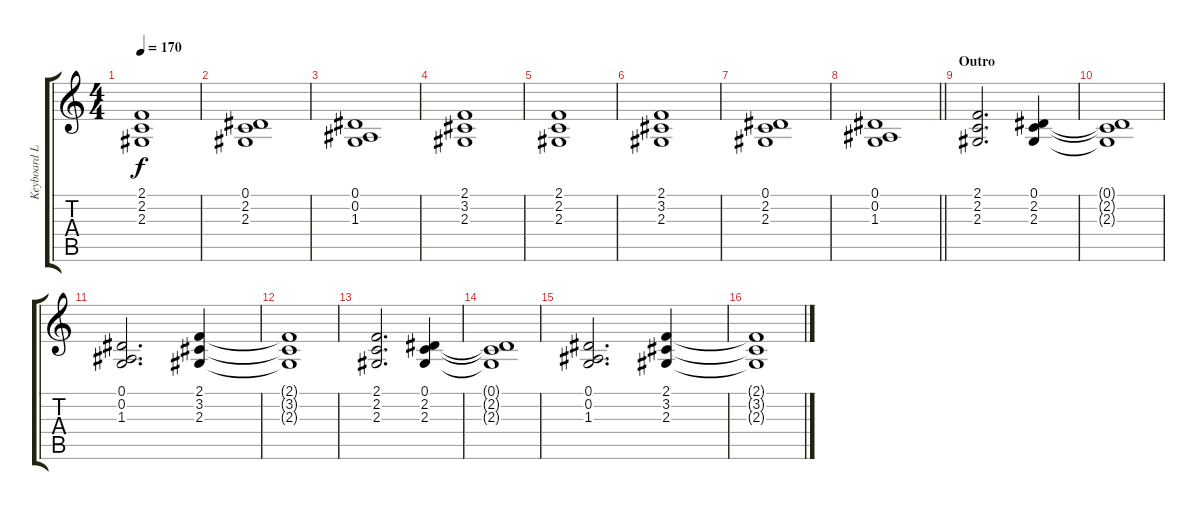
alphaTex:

\track ("Keyboard L" "Keyboard L") {instrument stringensemble1}
\staff {score tabs}
\tuning (Eb4 Bb3 Gb3 Db3 Ab2 Eb2) {hide}
\ts (4 4)
\tempo 170
\clef g2
\ks c
(2.1 2.2 2.3).1{dy f} |
(0.1 2.2 2.3).1 |
(0.1 0.2 1.3).1 |
(2.1 3.2 2.3).1 |
(2.1 2.2 2.3).1 |
(2.1 3.2 2.3).1 |
(0.1 2.2 2.3).1 |
\barLineRight lightlight
(0.1 0.2 1.3).1 |
\section ("" "Outro")
(2.1 2.2 2.3).2{d} (0.1 2.2 2.3).4 |
(0.1{t} 2.2{t} 2.3{t}).1 |
(0.1 0.2 1.3).2{d} (2.1 3.2 2.3).4 |
(2.1{t} 3.2{t} 2.3{t}).1 |
(2.1 2.2 2.3).2{d} (0.1 2.2 2.3).4 |
(0.1{t} 2.2{t} 2.3{t}).1 |
(0.1 0.2 1.3).2{d} (2.1 3.2 2.3).4 |
(2.1{t} 3.2{t} 2.3{t}).1
